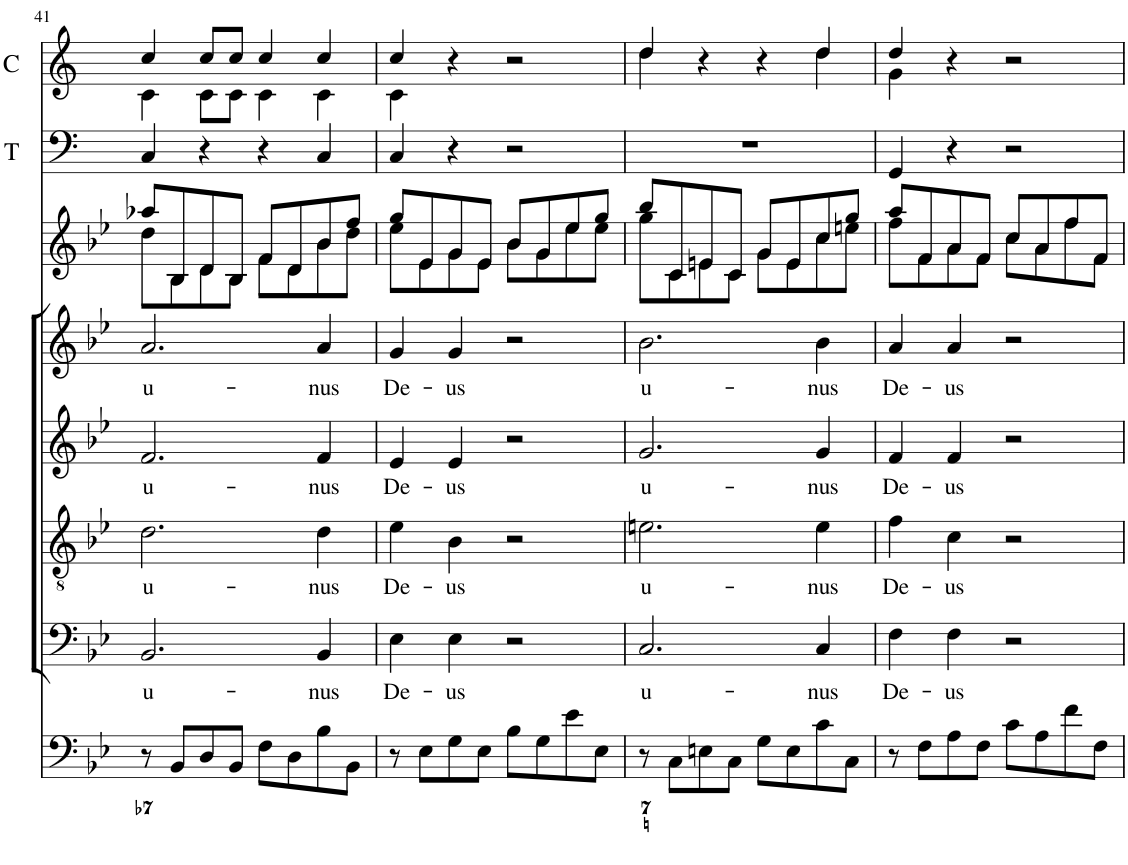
**kern	**kern	**text	**kern	**text	**kern	**text	**kern	**text	**kern	**kern	**kern	**kern	**kern
*part10	*part9	*part9	*part8	*part8	*part7	*part7	*part6	*part6	*part5	*part4	*part3	*part2	*part1
*staff10	*staff9	*staff9	*staff8	*staff8	*staff7	*staff7	*staff6	*staff6	*staff5	*staff4	*staff3	*staff2	*staff1
*I"Organ	*I"Voice	*	*I"Tenor	*	*I"Alto	*	*I"Voice	*	*I"Violin	*I"Violin	*I"2 Violini	*I"Timpani	*I"Clarini in B[b]
*	*	*	*	*	*	*	*	*	*I'Vln	*I'Vln	*I'Vln	*I'T	*I'C
!!LO:PB:g=z
*clefF4	*clefF4	*	*clefGv2	*	*clefG2	*	*clefG2	*	*clefG2	*clefG2	*clefG2	*clefF4	*clefG2
*	*	*	*	*	*	*	*	*	*	*	*	*Trd1c2	*Trd1c2
*k[b-e-]	*k[b-e-]	*	*k[b-e-]	*	*k[b-e-]	*	*k[b-e-]	*	*k[b-e-]	*k[b-e-]	*k[b-e-]	*k[]	*k[]
*M4/4	*M4/4	*	*M4/4	*	*M4/4	*	*M4/4	*	*M4/4	*M4/4	*M4/4	*M4/4	*M4/4
*met(c)	*met(c)	*	*met(c)	*	*met(c)	*	*met(c)	*	*met(c)	*met(c)	*met(c)	*met(c)	*met(c)
=41	=41	=41	=41	=41	=41	=41	=41	=41	=41	=41	=41	=41	=41
!	!	!LO:LY:b	!	!LO:LY:b	!	!LO:LY:b	!	!LO:LY:b	!	!	!	!	!
*	*	*	*	*	*	*	*	*	*	*	*^	*	*^
8r	2.BB-/	u-	2.d\	u-	2.f/	u-	2.a/	u-	8dd/L	8aa-X/L	8aa-X/L	8dd\L	4C/	4cc/	4c\
8BB-/L	.	.	.	.	.	.	.	.	8B-/J	8B-/J	8B-/	8B-\	.	.	.
8D/	.	.	.	.	.	.	.	.	8d/L	8d/L	8d/	8d\	4r	8cc/L	8c\L
8BB-/J	.	.	.	.	.	.	.	.	8B-/J	8B-/J	8B-/J	8B-\J	.	8cc/J	8c\J
8F\L	.	.	.	.	.	.	.	.	8f/L	8f/L	8f/L	8f\L	4r	4cc/	4c\
8D\	.	.	.	.	.	.	.	.	8d/J	8d/J	8d/	8d\	.	.	.
!	!	!LO:LY:b	!	!LO:LY:b	!	!LO:LY:b	!	!LO:LY:b	!	!	!	!	!	!	!
8B-\	4BB-/	-nus	4d\	-nus	4f/	-nus	4a/	-nus	8b-\L	8b-\L	8b-/	8b-\	4C/	4cc/	4c\
8BB-\J	.	.	.	.	.	.	.	.	8dd\J	8ff\J	8ff/J	8dd\J	.	.	.
=42	=42	=42	=42	=42	=42	=42	=42	=42	=42	=42	=42	=42	=42	=42	=42
!	!	!LO:LY:b	!	!LO:LY:b	!	!LO:LY:b	!	!LO:LY:b	!	!	!	!	!	!	!
8r	4E-\	De-	4e-\	De-	4e-/	De-	4g/	De-	8ee-/L	8gg\L	8gg/L	8ee-\L	4C/	4cc/	4c\
8E-\L	.	.	.	.	.	.	.	.	8e-/J	8e-\J	8e-/	8e-\	.	.	.
!	!	!LO:LY:b	!	!LO:LY:b	!	!LO:LY:b	!	!LO:LY:b	!	!	!	!	!	!	!
8G\	4E-\	-us	4B-\	-us	4e-/	-us	4g/	-us	8g/L	8g/L	8g/	8g\	4r	4r	2.ryy
8E-\J	.	.	.	.	.	.	.	.	8e-/J	8e-/J	8e-/J	8e-\J	.	.	.
8B-\L	2r	.	2r	.	2r	.	2r	.	8b-/L	8b-/L	8b-/L	8b-\L	2r	2r	.
8G\	.	.	.	.	.	.	.	.	8g/J	8g/J	8g/	8g\	.	.	.
8e-\	.	.	.	.	.	.	.	.	8ee-\L	8ee-\L	8ee-/	8ee-\	.	.	.
8E-\J	.	.	.	.	.	.	.	.	8ee-\J	8gg\J	8gg/J	8ee-\J	.	.	.
=43	=43	=43	=43	=43	=43	=43	=43	=43	=43	=43	=43	=43	=43	=43	=43
!	!	!LO:LY:b	!	!LO:LY:b	!	!LO:LY:b	!	!LO:LY:b	!	!	!	!	!	!	!
8r	2.C/	u-	2.en\	u-	2.g/	u-	2.b-\	u-	8gg/L	8bb-\L	8bb-/L	8gg\L	1r	4dd/	4dd\
8C\L	.	.	.	.	.	.	.	.	8c/J	8c\J	8c/	8c\	.	.	.
8En\	.	.	.	.	.	.	.	.	8en/L	8en/L	8en/	8e\	.	4r	2ryy
8C\J	.	.	.	.	.	.	.	.	8c/J	8c/J	8c/J	8c\J	.	.	.
8G\L	.	.	.	.	.	.	.	.	8g/L	8g/L	8g/L	8g\L	.	4r	.
8E\	.	.	.	.	.	.	.	.	8e/J	8e/J	8e/	8e\	.	.	.
!	!	!LO:LY:b	!	!LO:LY:b	!	!LO:LY:b	!	!LO:LY:b	!	!	!	!	!	!	!
8c\	4C/	-nus	4e\	-nus	4g/	-nus	4b-\	-nus	8cc\L	8cc\L	8cc/	8cc\	.	4dd/	4dd\
8C\J	.	.	.	.	.	.	.	.	8een\J	8gg\J	8gg/J	8een\J	.	.	.
=44	=44	=44	=44	=44	=44	=44	=44	=44	=44	=44	=44	=44	=44	=44	=44
!	!	!LO:LY:b	!	!LO:LY:b	!	!LO:LY:b	!	!LO:LY:b	!	!	!	!	!	!	!
8r	4F\	De-	4f\	De-	4f/	De-	4a/	De-	8ff\L	8aa\L	8aa/L	8ff\L	4GG/	4dd/	4g\
8F\L	.	.	.	.	.	.	.	.	8f\J	8f\J	8f/	8f\	.	.	.
!	!	!LO:LY:b	!	!LO:LY:b	!	!LO:LY:b	!	!LO:LY:b	!	!	!	!	!	!	!
8A\	4F\	-us	4c\	-us	4f/	-us	4a/	-us	8a/L	8a/L	8a/	8a\	4r	4r	2.ryy
8F\J	.	.	.	.	.	.	.	.	8f/J	8f/J	8f/J	8f\J	.	.	.
8c\L	2r	.	2r	.	2r	.	2r	.	8cc\L	8cc\L	8cc/L	8cc\L	2r	2r	.
8A\	.	.	.	.	.	.	.	.	8a\J	8a\J	8a/	8a\	.	.	.
8f\	.	.	.	.	.	.	.	.	8ff\L	8ff\L	8ff/	8ff\	.	.	.
8F\J	.	.	.	.	.	.	.	.	8f\J	8f\J	8f/J	8f\J	.	.	.
*	*	*	*	*	*	*	*	*	*	*	*v	*v	*	*v	*v
=	=	=	=	=	=	=	=	=	=	=	=	=	=
*-	*-	*-	*-	*-	*-	*-	*-	*-	*-	*-	*-	*-	*-
